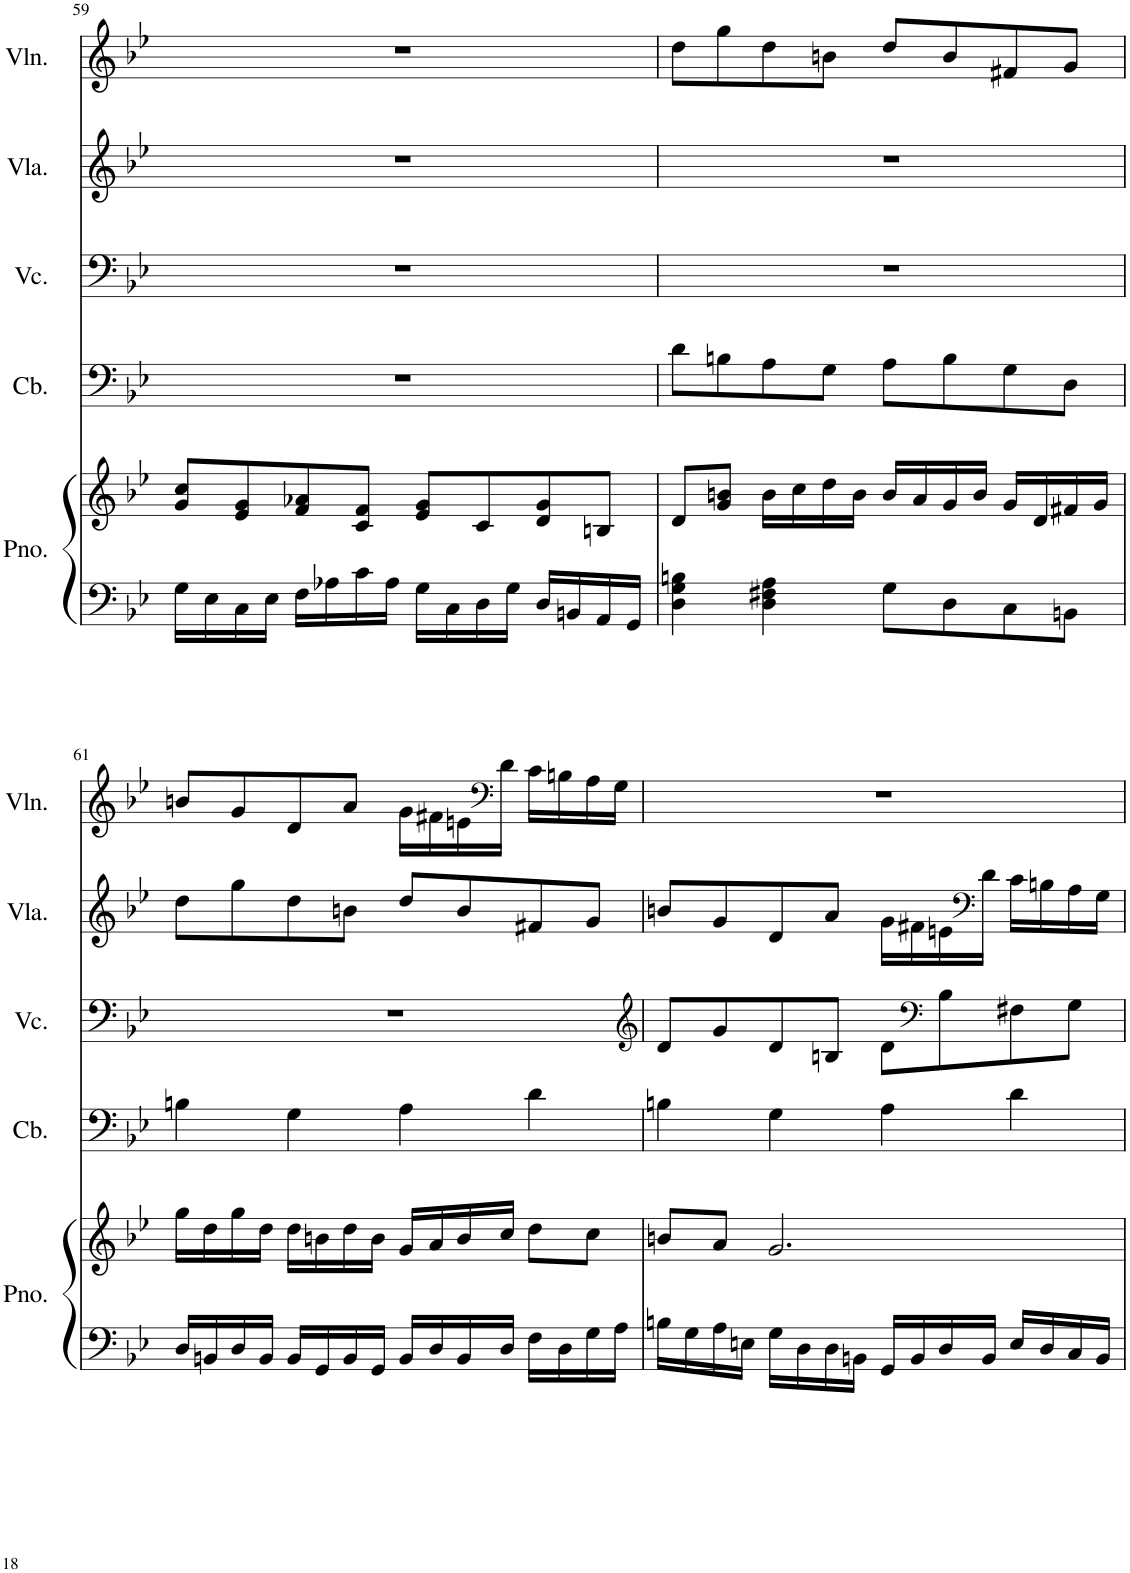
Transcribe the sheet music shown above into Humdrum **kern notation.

**kern	**kern	**kern	**kern	**kern	**kern
*part5	*part5	*part4	*part3	*part2	*part1
*staff6	*staff5	*staff4	*staff3	*staff2	*staff1
*I"Piano, Piano	*	*I"Contrabass	*I"Violoncello	*I"Viola	*I"Violin
*I'Pno.	*	*I'Cb.	*I'Vc.	*I'Vla.	*I'Vln.
!!LO:PB:g=z
*clefF4	*clefG2	*clefF4	*clefF4	*clefG2	*clefG2
*	*	*Trd7c12	*	*	*
*k[b-e-]	*k[b-e-]	*k[b-e-]	*k[b-e-]	*k[b-e-]	*k[b-e-]
*M4/4	*M4/4	*M4/4	*M4/4	*M4/4	*M4/4
=59	=59	=59	=59	=59	=59
16G\LL	8g/ 8cc/L	1r	1r	1r	1r
16E-\	.	.	.	.	.
16C\	8e-/ 8g/	.	.	.	.
16E-\JJ	.	.	.	.	.
16F\LL	8f/ 8a-X/	.	.	.	.
16A-X\	.	.	.	.	.
16c\	8c/ 8f/J	.	.	.	.
16A-\JJ	.	.	.	.	.
16G\LL	8e-/ 8g/L	.	.	.	.
16C\	.	.	.	.	.
16D\	8c/	.	.	.	.
16G\JJ	.	.	.	.	.
16D/LL	8d/ 8g/	.	.	.	.
16BBn/	.	.	.	.	.
16AA/	8Bn/J	.	.	.	.
16GG/JJ	.	.	.	.	.
=60	=60	=60	=60	=60	=60
4D\ 4G\ 4Bn\	8d/L	8d\L	1r	1r	8dd\L
.	8g/ 8bn/J	8Bn\	.	.	8gg\
4D\ 4F#X\ 4A\	16b\LL	8A\	.	.	8dd\
.	16cc\	.	.	.	.
.	16dd\	8G\J	.	.	8bn\J
.	16b\JJ	.	.	.	.
8G\L	16b/LL	8A\L	.	.	8dd/L
.	16a/	.	.	.	.
8D\	16g/	8B\	.	.	8b/
.	16b/JJ	.	.	.	.
8C\	16g/LL	8G\	.	.	8f#X/
.	16d/	.	.	.	.
8BBn\J	16f#X/	8D\J	.	.	8g/J
.	16g/JJ	.	.	.	.
!!LO:LB:g=z
=61	=61	=61	=61	=61	=61
16D/LL	16gg\LL	4Bn\	1r	8dd\L	8bn/L
16BBn/	16dd\	.	.	.	.
16D/	16gg\	.	.	8gg\	8g/
16BB/JJ	16dd\JJ	.	.	.	.
16BB/LL	16dd\LL	4G\	.	8dd\	8d/
16GG/	16bn\	.	.	.	.
16BB/	16dd\	.	.	8bn\J	8a/J
16GG/JJ	16b\JJ	.	.	.	.
16BB/LL	16g/LL	4A\	.	8dd/L	16g\LL
16D/	16a/	.	.	.	16f#X\
16BB/	16b/	.	.	8b/	16en\
*	*	*	*	*	*clefF4
16D/JJ	16cc/JJ	.	.	.	16d\JJ
16F\LL	8dd\L	4d\	.	8f#X/	16c\LL
16D\	.	.	.	.	16Bn\
16G\	8cc\J	.	.	8g/J	16A\
16A\JJ	.	.	.	.	16G\JJ
=62	=62	=62	=62	=62	=62
*	*	*	*clefG2	*	*
16Bn\LL	8bn/L	4Bn\	8d/L	8bn/L	1r
16G\	.	.	.	.	.
16A\	8a/J	.	8g/	8g/	.
16En\JJ	.	.	.	.	.
16G\LL	2.g/	4G\	8d/	8d/	.
16D\	.	.	.	.	.
16D\	.	.	8Bn/J	8a/J	.
16BBn\JJ	.	.	.	.	.
16GG/LL	.	4A\	8d\L	16g\LL	.
16BB/	.	.	.	16f#X\	.
*	*	*	*clefF4	*	*
16D/	.	.	8B\	16en\	.
*	*	*	*	*clefF4	*
16BB/JJ	.	.	.	16d\JJ	.
16E/LL	.	4d\	8F#X\	16c\LL	.
16D/	.	.	.	16Bn\	.
16C/	.	.	8G\J	16A\	.
16BB/JJ	.	.	.	16G\JJ	.
=	=	=	=	=	=
*-	*-	*-	*-	*-	*-
